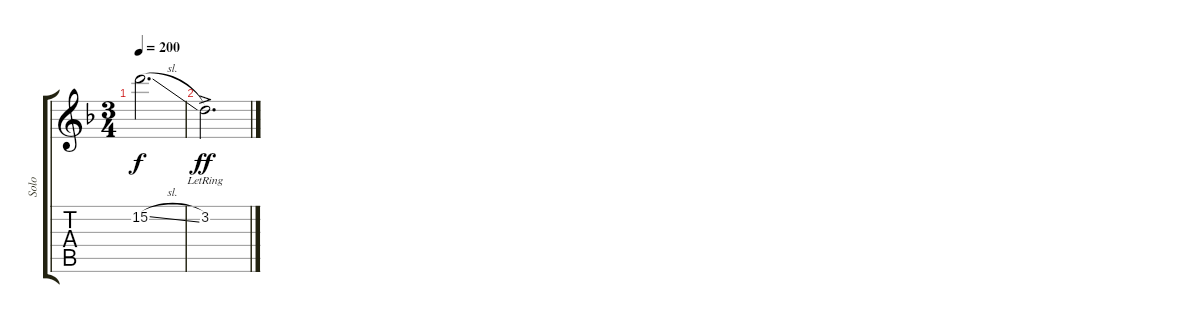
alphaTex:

\track ("Solo" "Solo") {instrument overdrivenguitar}
\staff {score tabs}
\tuning (E4 B3 G3 D3 A2 E2) {hide}
\ts (3 4)
\tempo 200
\clef g2
\ks dminor
15.2{sl t}.2{d dy f} |
3.2{ac lr}.2{d dy ff}
